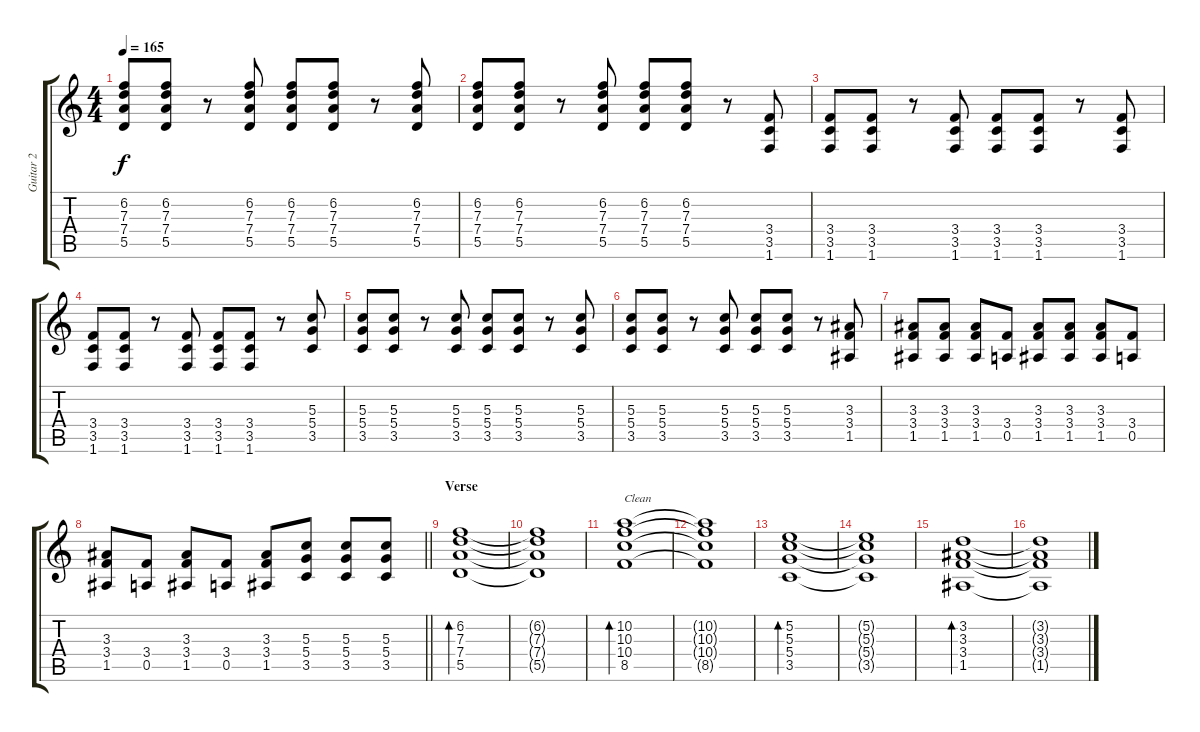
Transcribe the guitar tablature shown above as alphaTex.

\track ("Guitar 2" "Guitar 2") {instrument overdrivenguitar}
\staff {score tabs}
\tuning (E4 B3 G3 D3 A2 E2) {hide}
\ts (4 4)
\tempo 165
\clef g2
\ks c
(6.2 7.3 7.4 5.5).8{dy f} (6.2 7.3 7.4 5.5).8 r.8 (6.2 7.3 7.4 5.5).8 (6.2 7.3 7.4 5.5).8 (6.2 7.3 7.4 5.5).8 r.8 (6.2 7.3 7.4 5.5).8 |
(6.2 7.3 7.4 5.5).8 (6.2 7.3 7.4 5.5).8 r.8 (6.2 7.3 7.4 5.5).8 (6.2 7.3 7.4 5.5).8 (6.2 7.3 7.4 5.5).8 r.8 (3.4 3.5 1.6).8 |
(3.4 3.5 1.6).8 (3.4 3.5 1.6).8 r.8 (3.4 3.5 1.6).8 (3.4 3.5 1.6).8 (3.4 3.5 1.6).8 r.8 (3.4 3.5 1.6).8 |
(3.4 3.5 1.6).8 (3.4 3.5 1.6).8 r.8 (3.4 3.5 1.6).8 (3.4 3.5 1.6).8 (3.4 3.5 1.6).8 r.8 (5.3 5.4 3.5).8 |
(5.3 5.4 3.5).8 (5.3 5.4 3.5).8 r.8 (5.3 5.4 3.5).8 (5.3 5.4 3.5).8 (5.3 5.4 3.5).8 r.8 (5.3 5.4 3.5).8 |
(5.3 5.4 3.5).8 (5.3 5.4 3.5).8 r.8 (5.3 5.4 3.5).8 (5.3 5.4 3.5).8 (5.3 5.4 3.5).8 r.8 (3.3 3.4 1.5).8 |
(3.3 3.4 1.5).8 (3.3 3.4 1.5).8 (3.3 3.4 1.5).8 (3.4 0.5).8 (3.3 3.4 1.5).8 (3.3 3.4 1.5).8 (3.3 3.4 1.5).8 (3.4 0.5).8 |
\barLineRight lightlight
(3.3 3.4 1.5).8 (3.4 0.5).8 (3.3 3.4 1.5).8 (3.4 0.5).8 (3.3 3.4 1.5).8 (5.3 5.4 3.5).8 (5.3 5.4 3.5).8 (5.3 5.4 3.5).8 |
\section ("" "Verse")
(6.2 7.3 7.4 5.5).1{bd 240} |
(6.2{t} 7.3{t} 7.4{t} 5.5{t}).1 |
(10.2 10.3 10.4 8.5).1{bd 240 txt "Clean" instrument electricguitarclean} |
(10.2{t} 10.3{t} 10.4{t} 8.5{t}).1 |
(5.2 5.3 5.4 3.5).1{bd 240} |
(5.2{t} 5.3{t} 5.4{t} 3.5{t}).1 |
(3.2 3.3 3.4 1.5).1{bd 240} |
(3.2{t} 3.3{t} 3.4{t} 1.5{t}).1
